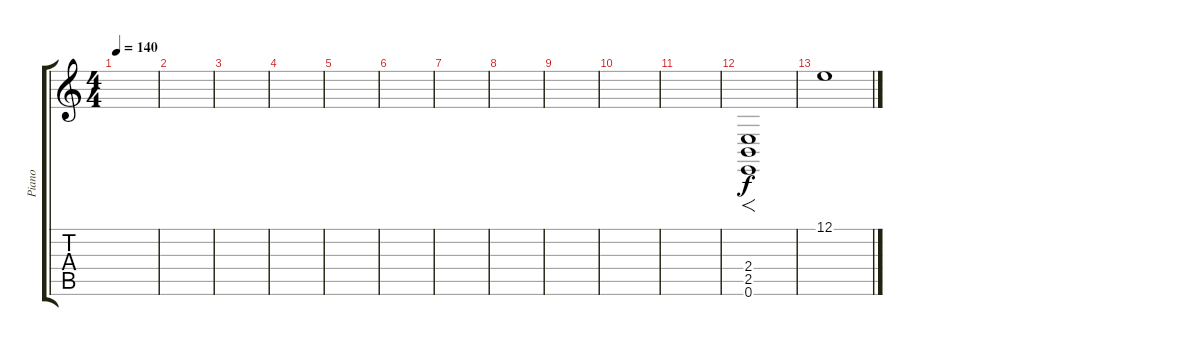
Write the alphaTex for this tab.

\track ("Piano" "Piano") {instrument electricgrandpiano}
\staff {score tabs}
\tuning (E4 B3 G3 D3 A2 E2) {hide}
\ts (4 4)
\tempo 140
\clef g2
\ks c
|
|
|
|
|
|
|
|
|
|
|
(2.4 2.5 0.6).1{f} |
12.1.1
